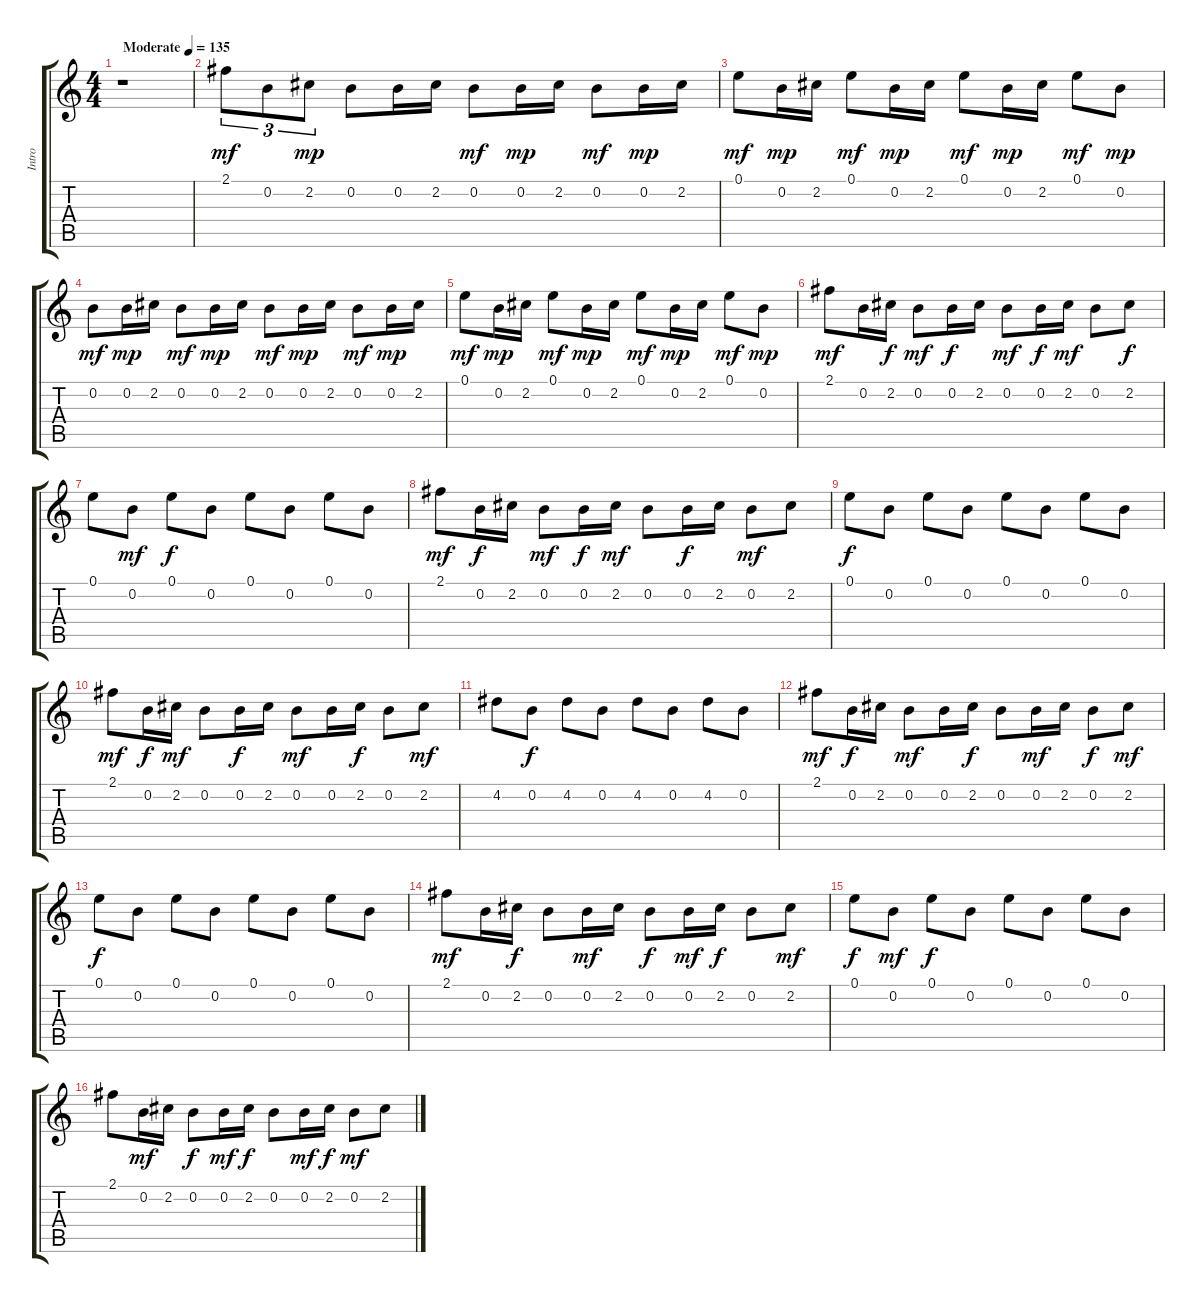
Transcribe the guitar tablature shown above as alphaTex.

\track ("Intro" "Intro") {instrument distortionguitar}
\staff {score tabs}
\tuning (E4 B3 G3 D3 A2 E2) {hide}
\ts (4 4)
\tempo (135 "Moderate")
\clef g2
\ks c
r.1{dy mf instrument distortionguitar} |
2.1.8{tu (3 2)} 0.2.8{tu (3 2)} 2.2.8{tu (3 2) dy mp} 0.2.8 0.2.16 2.2.16 0.2.8{dy mf} 0.2.16{dy mp} 2.2.16 0.2.8{dy mf} 0.2.16{dy mp} 2.2.16 |
0.1.8{dy mf} 0.2.16{dy mp} 2.2.16 0.1.8{dy mf} 0.2.16{dy mp} 2.2.16 0.1.8{dy mf} 0.2.16{dy mp} 2.2.16 0.1.8{dy mf} 0.2.8{dy mp} |
0.2.8{dy mf} 0.2.16{dy mp} 2.2.16 0.2.8{dy mf} 0.2.16{dy mp} 2.2.16 0.2.8{dy mf} 0.2.16{dy mp} 2.2.16 0.2.8{dy mf} 0.2.16{dy mp} 2.2.16 |
0.1.8{dy mf} 0.2.16{dy mp} 2.2.16 0.1.8{dy mf} 0.2.16{dy mp} 2.2.16 0.1.8{dy mf} 0.2.16{dy mp} 2.2.16 0.1.8{dy mf} 0.2.8{dy mp} |
2.1.8{dy mf} 0.2.16 2.2.16{dy f} 0.2.8{dy mf} 0.2.16{dy f} 2.2.16 0.2.8{dy mf} 0.2.16{dy f} 2.2.16{dy mf} 0.2.8 2.2.8{dy f} |
0.1.8 0.2.8{dy mf} 0.1.8{dy f} 0.2.8 0.1.8 0.2.8 0.1.8 0.2.8 |
2.1.8{dy mf} 0.2.16{dy f} 2.2.16 0.2.8{dy mf} 0.2.16{dy f} 2.2.16{dy mf} 0.2.8 0.2.16{dy f} 2.2.16 0.2.8{dy mf} 2.2.8 |
0.1.8{dy f} 0.2.8 0.1.8 0.2.8 0.1.8 0.2.8 0.1.8 0.2.8 |
2.1.8{dy mf} 0.2.16{dy f} 2.2.16{dy mf} 0.2.8 0.2.16{dy f} 2.2.16 0.2.8{dy mf} 0.2.16 2.2.16{dy f} 0.2.8 2.2.8{dy mf} |
4.2.8 0.2.8{dy f} 4.2.8 0.2.8 4.2.8 0.2.8 4.2.8 0.2.8 |
2.1.8{dy mf} 0.2.16{dy f} 2.2.16 0.2.8{dy mf} 0.2.16 2.2.16{dy f} 0.2.8 0.2.16{dy mf} 2.2.16 0.2.8{dy f} 2.2.8{dy mf} |
0.1.8{dy f} 0.2.8 0.1.8 0.2.8 0.1.8 0.2.8 0.1.8 0.2.8 |
2.1.8{dy mf} 0.2.16 2.2.16{dy f} 0.2.8 0.2.16{dy mf} 2.2.16 0.2.8{dy f} 0.2.16{dy mf} 2.2.16{dy f} 0.2.8 2.2.8{dy mf} |
0.1.8{dy f} 0.2.8{dy mf} 0.1.8{dy f} 0.2.8 0.1.8 0.2.8 0.1.8 0.2.8 |
2.1.8 0.2.16{dy mf} 2.2.16 0.2.8{dy f} 0.2.16{dy mf} 2.2.16{dy f} 0.2.8 0.2.16{dy mf} 2.2.16{dy f} 0.2.8{dy mf} 2.2.8
